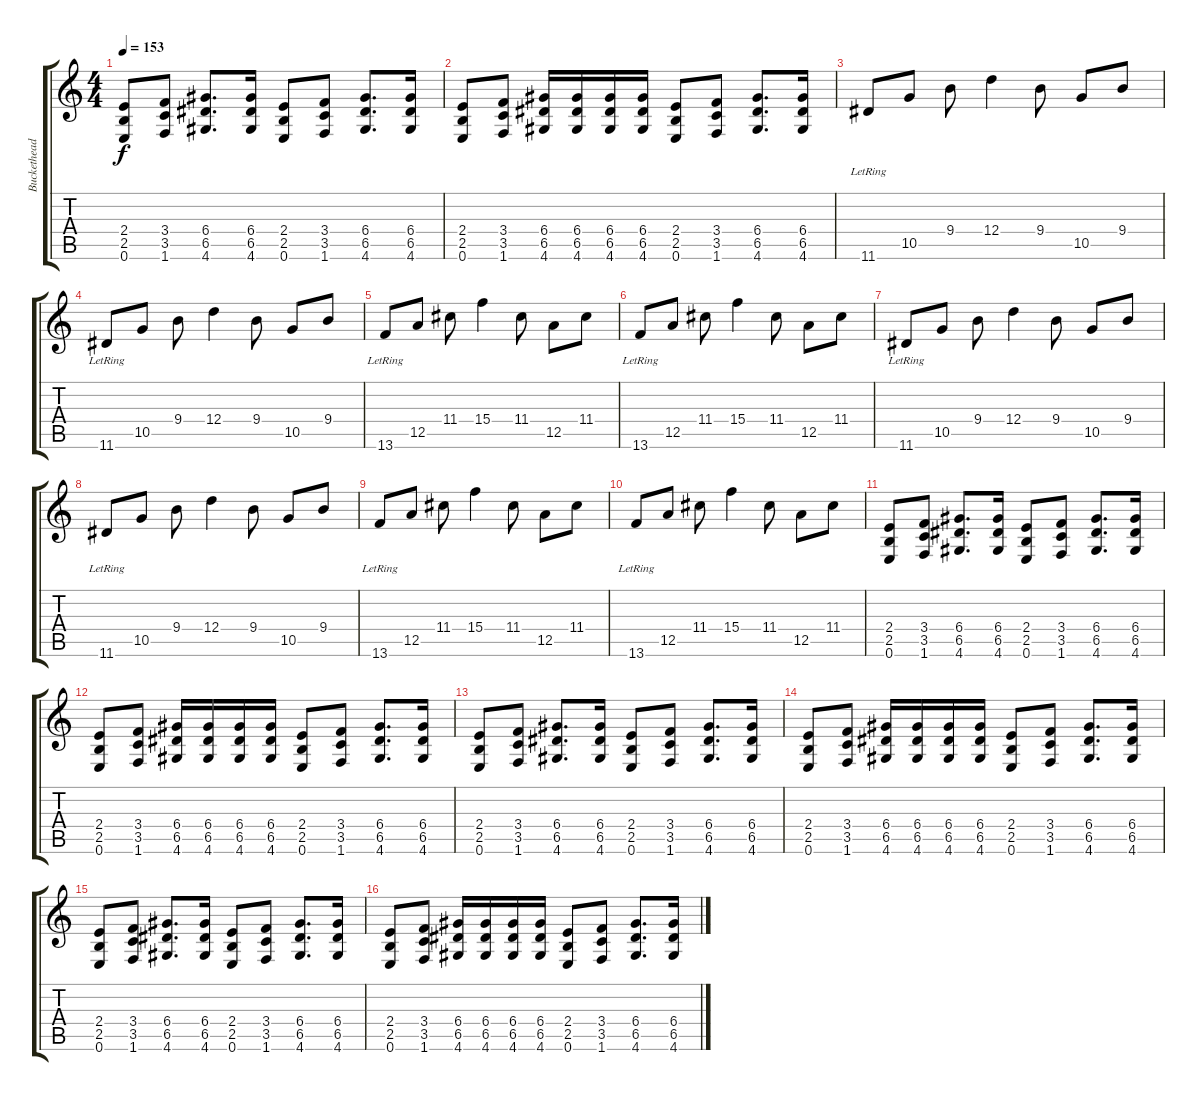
\track ("Buckethead" "Buckethead") {instrument overdrivenguitar}
\staff {score tabs}
\tuning (E4 B3 G3 D3 A2 E2) {hide}
\ts (4 4)
\tempo 153
\clef g2
\ks c
(2.4 2.5 0.6).8{dy f} (3.4 3.5 1.6).8 (6.4 6.5 4.6).8{d} (6.4 6.5 4.6).16 (2.4 2.5 0.6).8 (3.4 3.5 1.6).8 (6.4 6.5 4.6).8{d} (6.4 6.5 4.6).16 |
(2.4 2.5 0.6).8 (3.4 3.5 1.6).8 (6.4 6.5 4.6).16 (6.4 6.5 4.6).16 (6.4 6.5 4.6).16 (6.4 6.5 4.6).16 (2.4 2.5 0.6).8 (3.4 3.5 1.6).8 (6.4 6.5 4.6).8{d} (6.4 6.5 4.6).16 |
11.6{lr}.8 10.5.8 9.4.8 12.4.4 9.4.8 10.5.8 9.4.8 |
11.6{lr}.8 10.5.8 9.4.8 12.4.4 9.4.8 10.5.8 9.4.8 |
13.6{lr}.8 12.5.8 11.4.8 15.4.4 11.4.8 12.5.8 11.4.8 |
13.6{lr}.8 12.5.8 11.4.8 15.4.4 11.4.8 12.5.8 11.4.8 |
11.6{lr}.8 10.5.8 9.4.8 12.4.4 9.4.8 10.5.8 9.4.8 |
11.6{lr}.8 10.5.8 9.4.8 12.4.4 9.4.8 10.5.8 9.4.8 |
13.6{lr}.8 12.5.8 11.4.8 15.4.4 11.4.8 12.5.8 11.4.8 |
13.6{lr}.8 12.5.8 11.4.8 15.4.4 11.4.8 12.5.8 11.4.8 |
(2.4 2.5 0.6).8 (3.4 3.5 1.6).8 (6.4 6.5 4.6).8{d} (6.4 6.5 4.6).16 (2.4 2.5 0.6).8 (3.4 3.5 1.6).8 (6.4 6.5 4.6).8{d} (6.4 6.5 4.6).16 |
(2.4 2.5 0.6).8 (3.4 3.5 1.6).8 (6.4 6.5 4.6).16 (6.4 6.5 4.6).16 (6.4 6.5 4.6).16 (6.4 6.5 4.6).16 (2.4 2.5 0.6).8 (3.4 3.5 1.6).8 (6.4 6.5 4.6).8{d} (6.4 6.5 4.6).16 |
(2.4 2.5 0.6).8 (3.4 3.5 1.6).8 (6.4 6.5 4.6).8{d} (6.4 6.5 4.6).16 (2.4 2.5 0.6).8 (3.4 3.5 1.6).8 (6.4 6.5 4.6).8{d} (6.4 6.5 4.6).16 |
(2.4 2.5 0.6).8 (3.4 3.5 1.6).8 (6.4 6.5 4.6).16 (6.4 6.5 4.6).16 (6.4 6.5 4.6).16 (6.4 6.5 4.6).16 (2.4 2.5 0.6).8 (3.4 3.5 1.6).8 (6.4 6.5 4.6).8{d} (6.4 6.5 4.6).16 |
(2.4 2.5 0.6).8 (3.4 3.5 1.6).8 (6.4 6.5 4.6).8{d} (6.4 6.5 4.6).16 (2.4 2.5 0.6).8 (3.4 3.5 1.6).8 (6.4 6.5 4.6).8{d} (6.4 6.5 4.6).16 |
(2.4 2.5 0.6).8 (3.4 3.5 1.6).8 (6.4 6.5 4.6).16 (6.4 6.5 4.6).16 (6.4 6.5 4.6).16 (6.4 6.5 4.6).16 (2.4 2.5 0.6).8 (3.4 3.5 1.6).8 (6.4 6.5 4.6).8{d} (6.4 6.5 4.6).16
